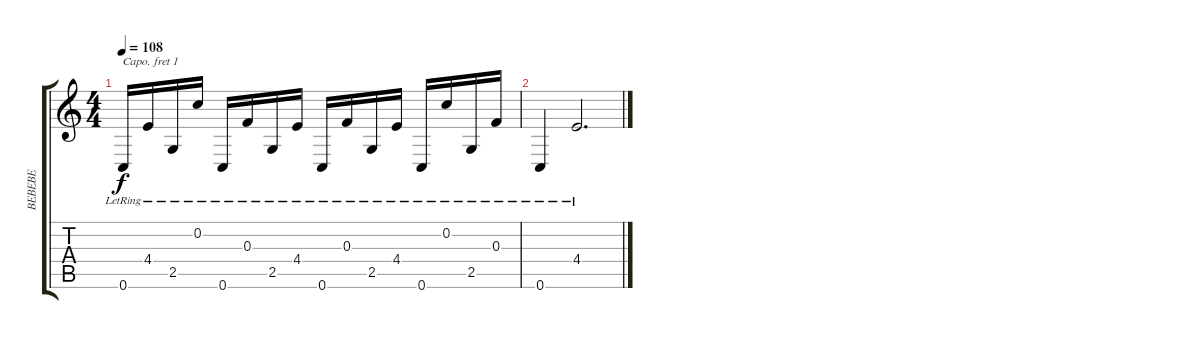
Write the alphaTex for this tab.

\track ("BEBEBE" "BEBEBE") {solo instrument acousticguitarnylon}
\staff {score tabs}
\capo 1
\tuning (E4 B3 E3 B2 E2 B1) {hide}
\ts (4 4)
\tempo 108
\clef g2
\ks c
0.6{lr}.16{dy f} 4.4{lr}.16 2.5{lr}.16 0.2{lr}.16 0.6{lr}.16 0.3{lr}.16 2.5{lr}.16 4.4{lr}.16 0.6{lr}.16 0.3{lr}.16 2.5{lr}.16 4.4{lr}.16 0.6{lr}.16 0.2{lr}.16 2.5{lr}.16 0.3{lr}.16 |
0.6{lr}.4 4.4{lr}.2{d}
